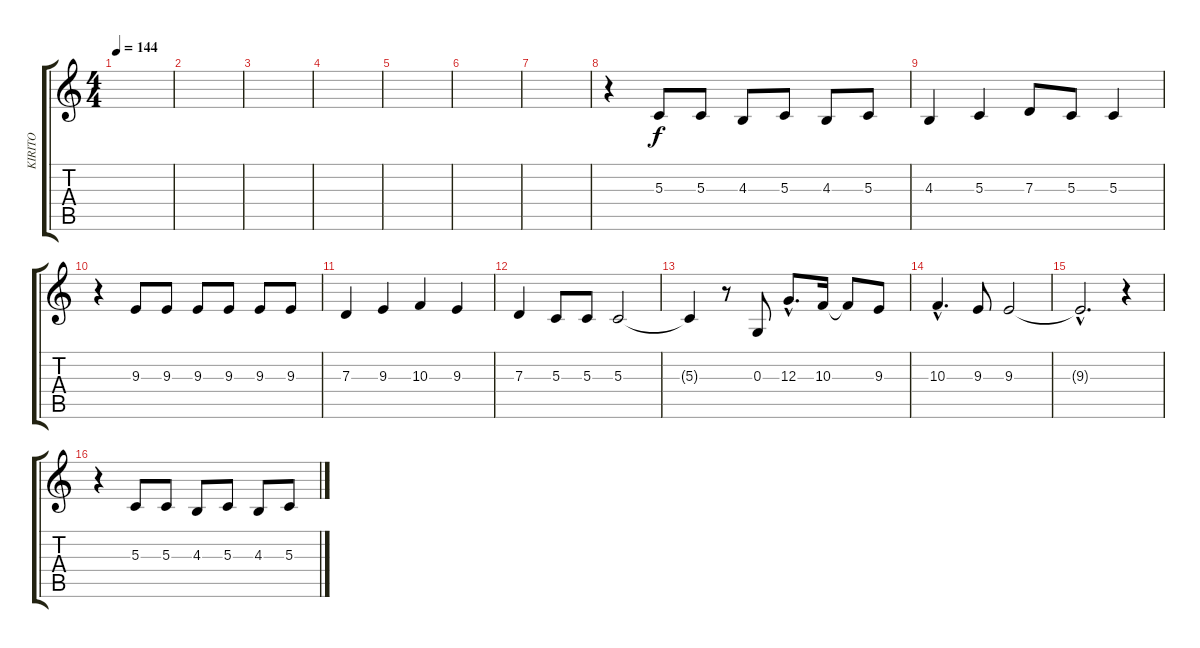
\track ("KIRITO" "KIRITO") {instrument lead6voice}
\staff {score tabs}
\tuning (E4 B3 G3 D3 A2 E2) {hide}
\ts (4 4)
\tempo 144
\clef g2
\ks c
|
|
|
|
|
|
|
r.4 5.3.8 5.3.8 4.3.8 5.3.8 4.3.8 5.3.8 |
4.3.4 5.3.4 7.3.8 5.3.8 5.3.4 |
r.4 9.3.8 9.3.8 9.3.8 9.3.8 9.3.8 9.3.8 |
7.3.4 9.3.4 10.3.4 9.3.4 |
7.3.4 5.3.8 5.3.8 5.3.2 |
5.3{t}.4 r.8 0.3.8 12.3{hac}.8{d} 10.3.16 10.3{t}.8 9.3.8 |
10.3{hac}.4{d} 9.3.8 9.3.2 |
9.3{hac t}.2{d} r.4 |
r.4 5.3.8 5.3.8 4.3.8 5.3.8 4.3.8 5.3.8
